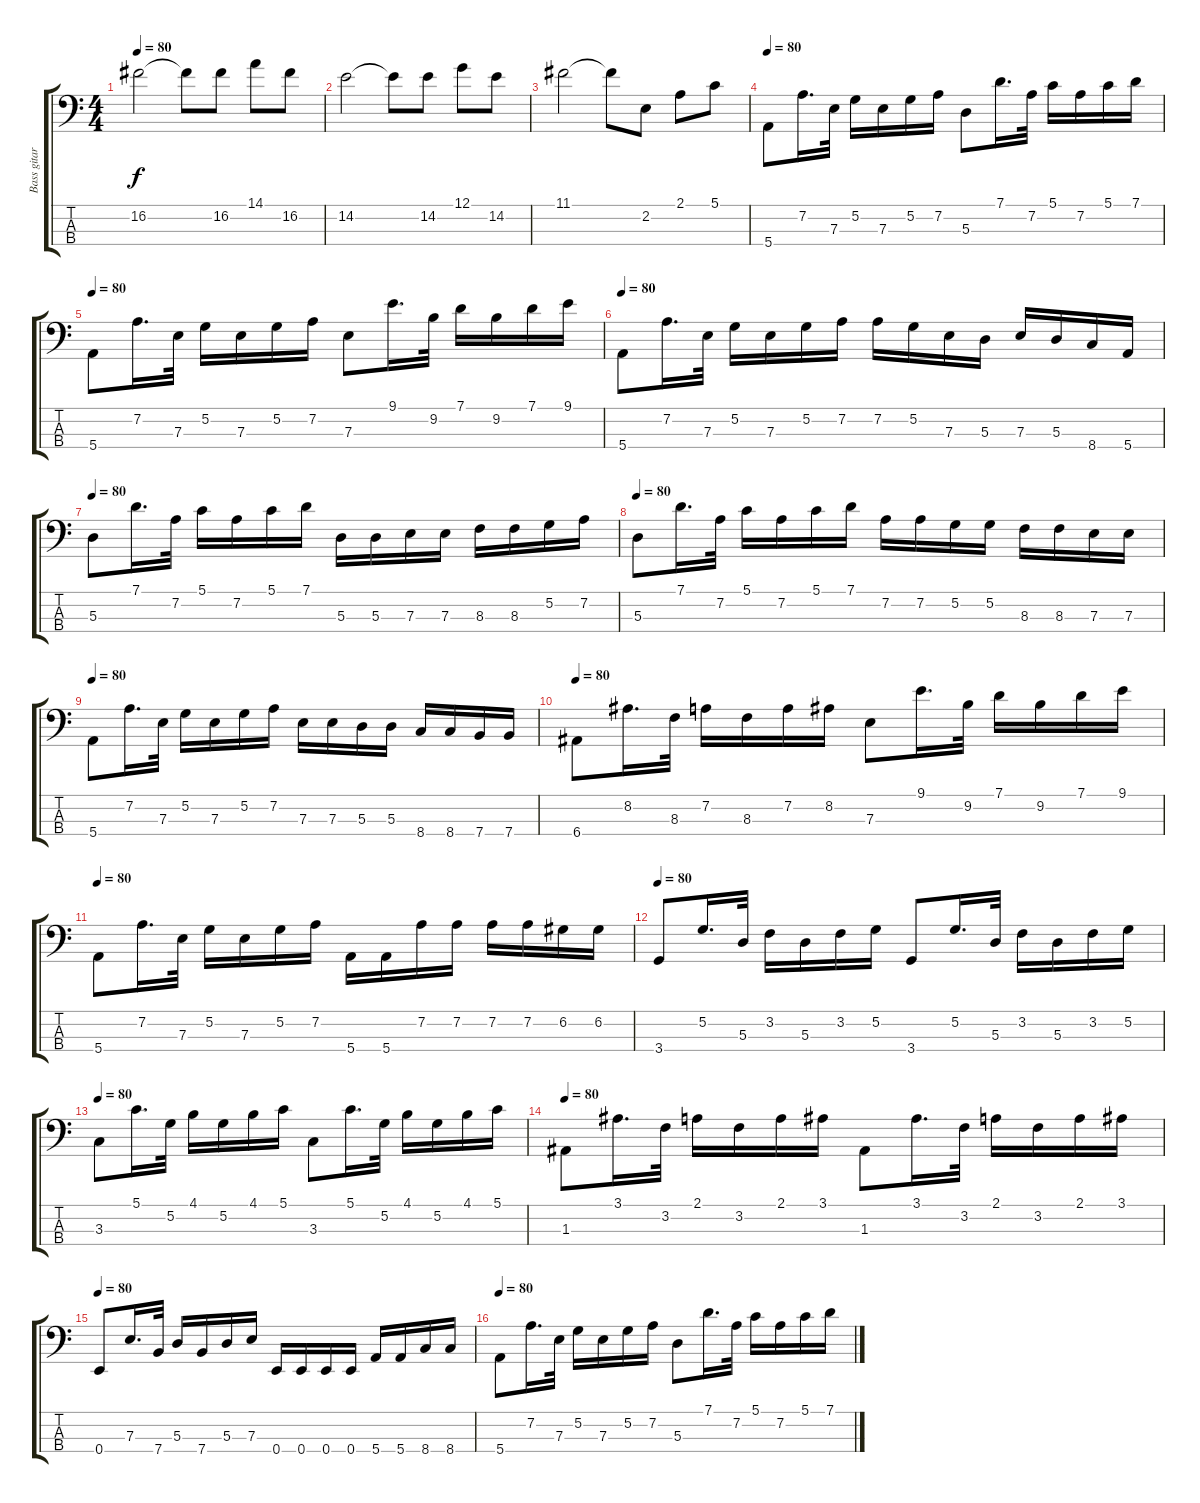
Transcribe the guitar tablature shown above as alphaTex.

\track ("Bass gitara" "Bass gitar") {instrument electricbassfinger}
\staff {score tabs}
\tuning (G2 D2 A1 E1) {hide}
\ts (4 4)
\tempo 80
\clef f4
\ks aminor
16.2.2{dy f} 16.2{t}.8 16.2.8 14.1.8 16.2.8 |
14.2.2 14.2{t}.8 14.2.8 12.1.8 14.2.8 |
11.1.2 11.1{t}.8 2.2.8{volume 14} 2.1.8 5.1.8 |
\tempo 80
5.4.8 7.2.16{d} 7.3.32 5.2.16 7.3.16 5.2.16 7.2.16 5.3.8 7.1.16{d} 7.2.32 5.1.16 7.2.16 5.1.16 7.1.16 |
\tempo 80
5.4.8 7.2.16{d} 7.3.32 5.2.16 7.3.16 5.2.16 7.2.16 7.3.8 9.1.16{d} 9.2.32 7.1.16 9.2.16 7.1.16 9.1.16 |
\tempo 80
5.4.8 7.2.16{d} 7.3.32 5.2.16 7.3.16 5.2.16 7.2.16 7.2.16 5.2.16 7.3.16 5.3.16 7.3.16 5.3.16 8.4.16 5.4.16 |
\tempo 80
5.3.8 7.1.16{d} 7.2.32 5.1.16 7.2.16 5.1.16 7.1.16 5.3.16 5.3.16 7.3.16 7.3.16 8.3.16 8.3.16 5.2.16 7.2.16 |
\tempo 80
5.3.8 7.1.16{d} 7.2.32 5.1.16 7.2.16 5.1.16 7.1.16 7.2.16 7.2.16 5.2.16 5.2.16 8.3.16 8.3.16 7.3.16 7.3.16 |
\tempo 80
5.4.8 7.2.16{d} 7.3.32 5.2.16 7.3.16 5.2.16 7.2.16 7.3.16 7.3.16 5.3.16 5.3.16 8.4.16 8.4.16 7.4.16 7.4.16 |
\tempo 80
6.4.8 8.2.16{d} 8.3.32 7.2.16 8.3.16 7.2.16 8.2.16 7.3.8 9.1.16{d} 9.2.32 7.1.16 9.2.16 7.1.16 9.1.16 |
\tempo 80
5.4.8 7.2.16{d} 7.3.32 5.2.16 7.3.16 5.2.16 7.2.16 5.4.16 5.4.16 7.2.16 7.2.16 7.2.16 7.2.16 6.2.16 6.2.16 |
\tempo 80
3.4.8 5.2.16{d} 5.3.32 3.2.16 5.3.16 3.2.16 5.2.16 3.4.8 5.2.16{d} 5.3.32 3.2.16 5.3.16 3.2.16 5.2.16 |
\tempo 80
3.3.8 5.1.16{d} 5.2.32 4.1.16 5.2.16 4.1.16 5.1.16 3.3.8 5.1.16{d} 5.2.32 4.1.16 5.2.16 4.1.16 5.1.16 |
\tempo 80
1.3.8 3.1.16{d} 3.2.32 2.1.16 3.2.16 2.1.16 3.1.16 1.3.8 3.1.16{d} 3.2.32 2.1.16 3.2.16 2.1.16 3.1.16 |
\tempo 80
0.4.8 7.3.16{d} 7.4.32 5.3.16 7.4.16 5.3.16 7.3.16 0.4.16 0.4.16 0.4.16 0.4.16 5.4.16 5.4.16 8.4.16 8.4.16 |
\tempo 80
5.4.8 7.2.16{d} 7.3.32 5.2.16 7.3.16 5.2.16 7.2.16 5.3.8 7.1.16{d} 7.2.32 5.1.16 7.2.16 5.1.16 7.1.16
